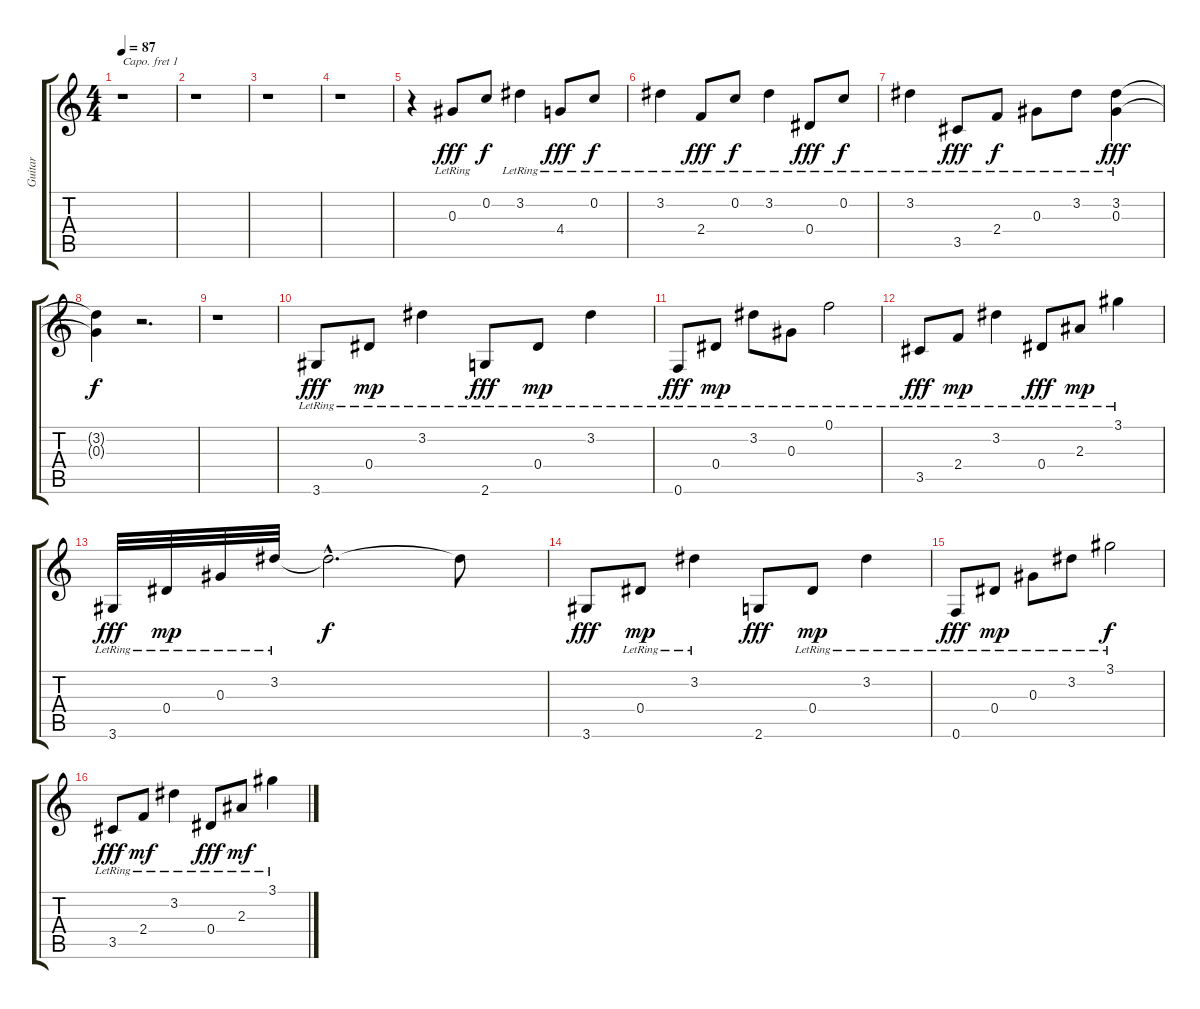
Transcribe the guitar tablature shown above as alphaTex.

\track ("Guitar" "Guitar") {instrument acousticguitarsteel}
\staff {score tabs}
\capo 1
\tuning (E4 B3 G3 D3 A2 E2) {hide}
\ts (4 4)
\tempo 87
\clef g2
\ks c
r.1{dy fff instrument acousticguitarsteel} |
r.1 |
r.1 |
r.1 |
r.4 0.3{lr}.8 0.2.8{dy f} 3.2{lr}.4 4.4{lr}.8{dy fff} 0.2{lr}.8{dy f} |
3.2{lr}.4 2.4{lr}.8{dy fff} 0.2{lr}.8{dy f} 3.2{lr}.4 0.4{lr}.8{dy fff} 0.2{lr}.8{dy f} |
3.2{lr}.4 3.5{lr}.8{dy fff} 2.4{lr}.8{dy f} 0.3{lr}.8 3.2{lr}.8 (3.2{lr} 0.3{lr}).4{dy fff} |
(3.2{t} 0.3{t}).4{dy f} r.2{d} |
r.1 |
3.6{lr}.8{dy fff} 0.4{lr}.8{dy mp} 3.2{lr}.4 2.6{lr}.8{dy fff} 0.4{lr}.8{dy mp} 3.2{lr}.4 |
0.6{lr}.8{dy fff} 0.4{lr}.8{dy mp} 3.2{lr}.8 0.3{lr}.8 0.1{lr}.2 |
3.5{lr}.8{dy fff} 2.4{lr}.8{dy mp} 3.2{lr}.4 0.4{lr}.8{dy fff} 2.3{lr}.8{dy mp} 3.1{lr}.4 |
3.6{lr}.32{dy fff} 0.4{lr}.32{dy mp} 0.3{lr}.32 3.2{lr}.32 3.2{hac t}.2{d dy f} 3.2{t}.8 |
3.6.8{dy fff} 0.4{lr}.8{dy mp} 3.2{lr}.4 2.6.8{dy fff} 0.4{lr}.8{dy mp} 3.2{lr}.4 |
0.6{lr}.8{dy fff} 0.4{lr}.8{dy mp} 0.3{lr}.8 3.2{lr}.8 3.1{lr}.2{dy f} |
3.5{lr}.8{dy fff} 2.4{lr}.8{dy mf} 3.2{lr}.4 0.4{lr}.8{dy fff} 2.3{lr}.8{dy mf} 3.1{lr}.4
